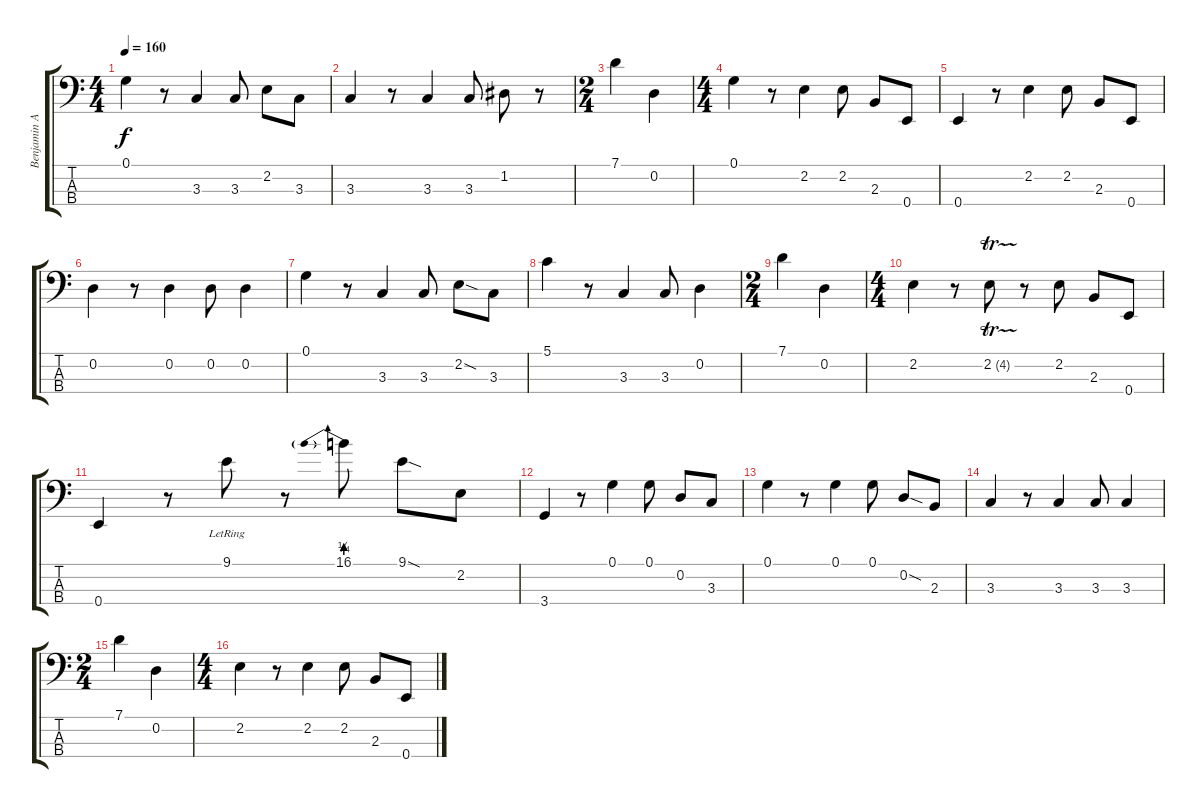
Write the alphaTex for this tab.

\track ("Benjamin Andre (Synth Bass)" "Benjamin A") {instrument synthbass1}
\staff {score tabs}
\tuning (G2 D2 A1 E1) {hide}
\ts (4 4)
\tempo 160
\clef f4
\ks c
0.1.4{dy f} r.8 3.3.4 3.3.8 2.2.8 3.3.8 |
3.3.4 r.8 3.3.4 3.3.8 1.2.8 r.8 |
\ts (2 4)
7.1.4 0.2.4 |
\ts (4 4)
0.1.4 r.8 2.2.4 2.2.8 2.3.8 0.4.8 |
0.4.4 r.8 2.2.4 2.2.8 2.3.8 0.4.8 |
0.2.4 r.8 0.2.4 0.2.8 0.2.4 |
0.1.4 r.8 3.3.4 3.3.8 2.2{sod}.8 3.3.8 |
5.1.4 r.8 3.3.4 3.3.8 0.2.4 |
\ts (2 4)
7.1.4 0.2.4 |
\ts (4 4)
2.2.4 r.8 2.2{tr (4 32)}.8 r.8 2.2.8 2.3.8 0.4.8 |
0.4.4 r.8 9.1{lr}.8 r.8 16.1{be (prebend 0 1 60 1)}.8 9.1{sod}.8 2.2.8 |
3.4.4 r.8 0.1.4 0.1.8 0.2.8 3.3.8 |
0.1.4 r.8 0.1.4 0.1.8 0.2{sod}.8 2.3.8 |
3.3.4 r.8 3.3.4 3.3.8 3.3.4 |
\ts (2 4)
7.1.4 0.2.4 |
\ts (4 4)
2.2.4 r.8 2.2.4 2.2.8 2.3.8 0.4.8
